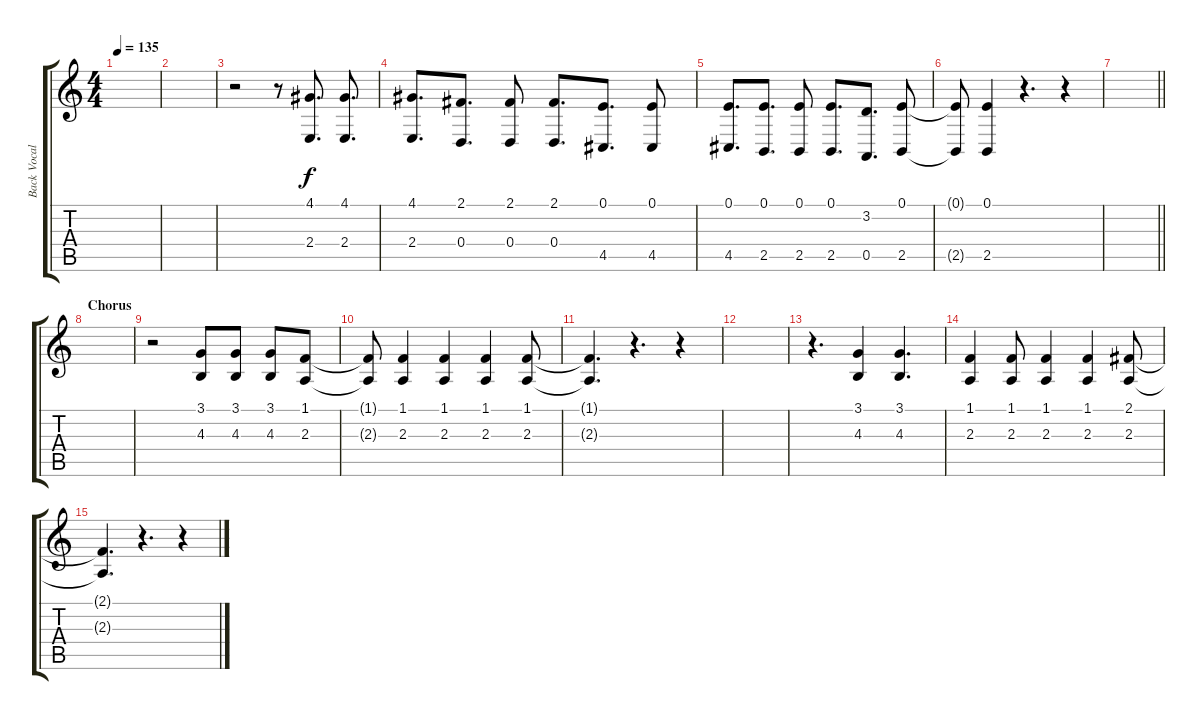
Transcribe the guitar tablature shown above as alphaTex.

\track ("Back Vocals" "Back Vocal") {instrument tangoaccordion}
\staff {score tabs}
\tuning (E4 B3 G3 D3 A2 E2) {hide}
\ts (4 4)
\tempo 135
\clef g2
\ks c
|
|
r.2 r.8 (4.1 2.4).8{d} (4.1 2.4).8{d} |
(4.1 2.4).8{d} (2.1 0.4).8{d} (2.1 0.4).8 (2.1 0.4).8{d} (0.1 4.5).8{d} (0.1 4.5).8 |
(0.1 4.5).8{d} (0.1 2.5).8{d} (0.1 2.5).8 (0.1 2.5).8{d} (3.2 0.5).8{d} (0.1 2.5).8 |
(0.1{t} 2.5{t}).8 (0.1 2.5).4 r.4{d} r.4 |
\barLineRight lightlight
|
\section ("" "Chorus")
|
r.2 (3.1 4.3).8 (3.1 4.3).8 (3.1 4.3).8 (1.1 2.3).8 |
(1.1{t} 2.3{t}).8 (1.1 2.3).4 (1.1 2.3).4 (1.1 2.3).4 (1.1 2.3).8 |
(1.1{t} 2.3{t}).4{d} r.4{d} r.4 |
|
r.4{d} (3.1 4.3).4 (3.1 4.3).4{d} |
(1.1 2.3).4 (1.1 2.3).8 (1.1 2.3).4 (1.1 2.3).4 (2.1 2.3).8 |
(2.1{t} 2.3{t}).4{d} r.4{d} r.4
